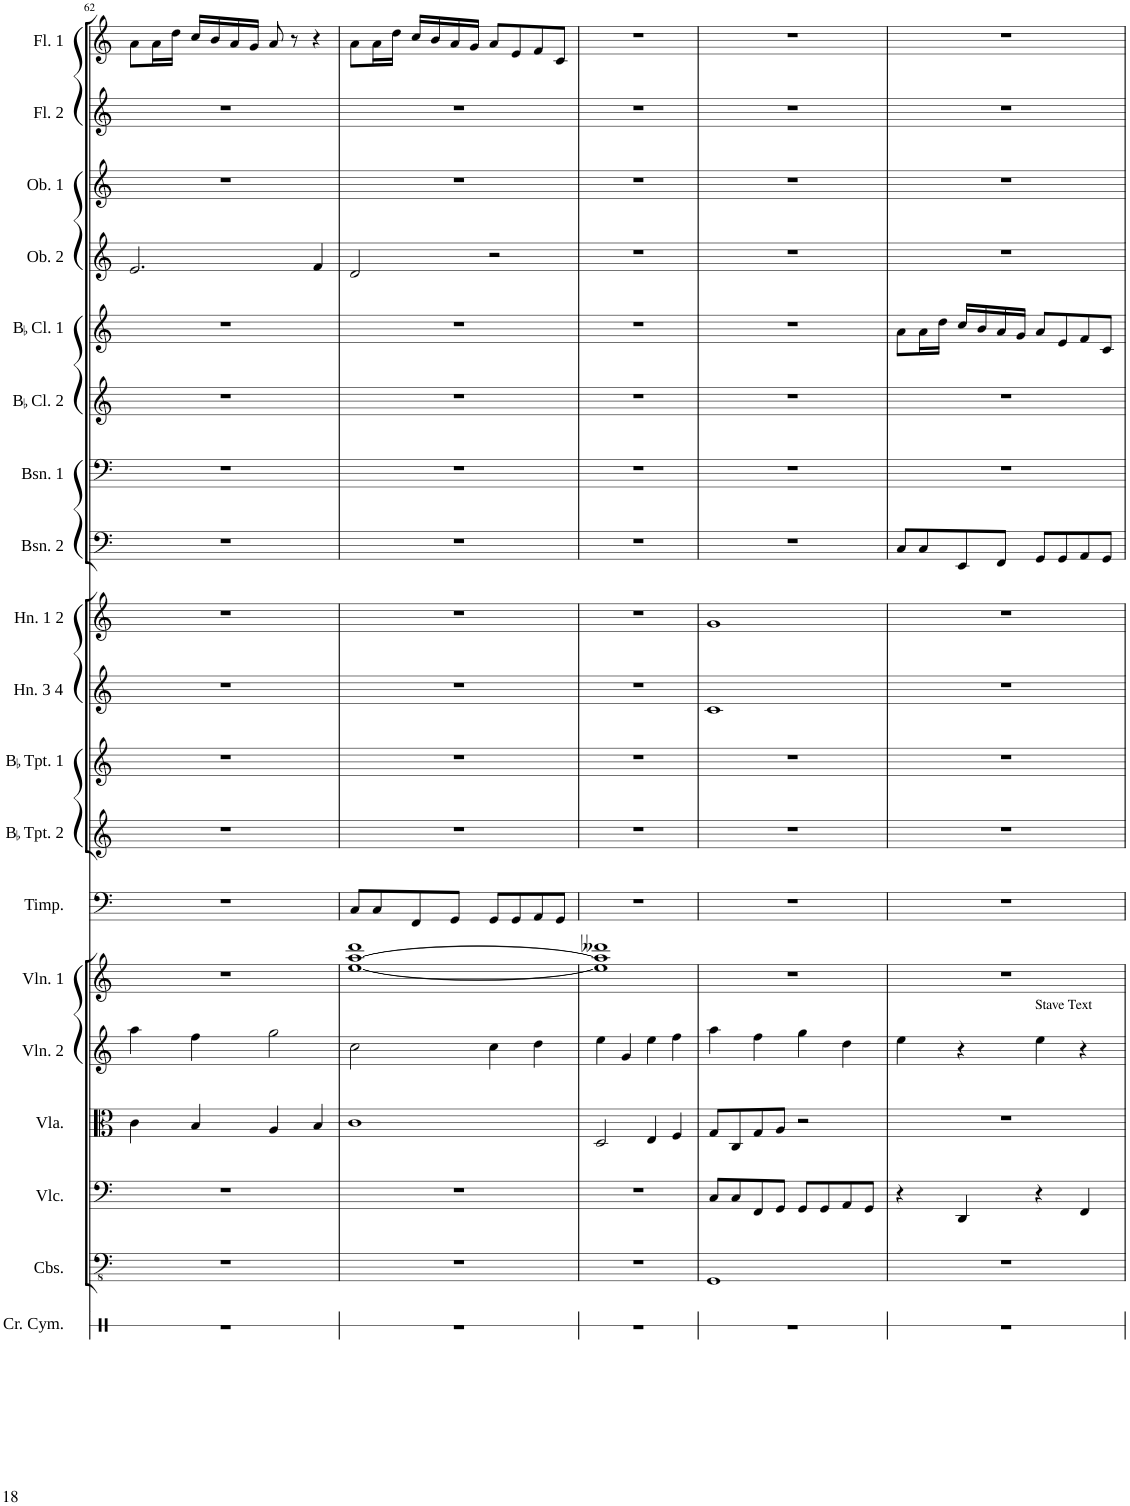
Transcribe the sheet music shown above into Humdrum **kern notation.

**kern	**kern	**kern	**kern	**kern	**kern	**kern	**kern	**kern	**kern	**kern	**kern	**kern	**kern	**kern	**kern	**kern	**kern	**kern
*part19	*part18	*part17	*part16	*part15	*part14	*part13	*part12	*part11	*part10	*part9	*part8	*part7	*part6	*part5	*part4	*part3	*part2	*part1
*staff19	*staff18	*staff17	*staff16	*staff15	*staff14	*staff13	*staff12	*staff11	*staff10	*staff9	*staff8	*staff7	*staff6	*staff5	*staff4	*staff3	*staff2	*staff1
*I"Crash Cymbal	*I"Contrabass	*I"Violoncello	*I"Viola	*I"Violin 2	*I"Violin 1	*I"Timpani	*I"BaccidentalFlat Trumpet 2	*I"BaccidentalFlat Trumpet 1	*I"Horn 3 4	*I"Horn 1 2	*I"Bassoon 2	*I"Bassoon 1	*I"BaccidentalFlat Clarinet 2	*I"BaccidentalFlat Clarinet 1	*I"Oboe 2	*I"Oboe 1	*I"Flute 2	*I"Flute 1
*I'Cr. Cym.	*I'Cbs.	*I'Vlc.	*I'Vla.	*I'Vln. 2	*I'Vln. 1	*I'Timp.	*I'BaccidentalFlat Tpt. 2	*I'BaccidentalFlat Tpt. 1	*I'Hn. 3 4	*I'Hn. 1 2	*I'Bsn. 2	*I'Bsn. 1	*I'BaccidentalFlat Cl. 2	*I'BaccidentalFlat Cl. 1	*I'Ob. 2	*I'Ob. 1	*I'Fl. 2	*I'Fl. 1
!!LO:PB:g=z
*clefX	*clefFv4	*clefF4	*clefC3	*clefG2	*clefG2	*clefF4	*clefG2	*clefG2	*clefG2	*clefG2	*clefF4	*clefF4	*clefG2	*clefG2	*clefG2	*clefG2	*clefG2	*clefG2
*	*	*	*	*	*	*	*ITrd1c2	*ITrd1c2	*ITrd4c7	*ITrd4c7	*	*	*ITrd1c2	*ITrd1c2	*	*	*	*
*k[]	*k[]	*k[]	*k[]	*k[]	*k[]	*k[]	*k[]	*k[]	*k[]	*k[]	*k[]	*k[]	*k[]	*k[]	*k[]	*k[]	*k[]	*k[]
*M4/4	*M4/4	*M4/4	*M4/4	*M4/4	*M4/4	*M4/4	*M4/4	*M4/4	*M4/4	*M4/4	*M4/4	*M4/4	*M4/4	*M4/4	*M4/4	*M4/4	*M4/4	*M4/4
=62	=62	=62	=62	=62	=62	=62	=62	=62	=62	=62	=62	=62	=62	=62	=62	=62	=62	=62
1r	1r	1r	4c\	4aa\	1r	1r	1r	1r	1r	1r	1r	1r	1r	1r	2.e/	1r	1r	8a\L
.	.	.	.	.	.	.	.	.	.	.	.	.	.	.	.	.	.	16a\L
.	.	.	.	.	.	.	.	.	.	.	.	.	.	.	.	.	.	16dd\JJ
.	.	.	4B/	4ff\	.	.	.	.	.	.	.	.	.	.	.	.	.	16cc/LL
.	.	.	.	.	.	.	.	.	.	.	.	.	.	.	.	.	.	16b/
.	.	.	.	.	.	.	.	.	.	.	.	.	.	.	.	.	.	16a/
.	.	.	.	.	.	.	.	.	.	.	.	.	.	.	.	.	.	16g/JJ
.	.	.	4A/	2gg\	.	.	.	.	.	.	.	.	.	.	.	.	.	8a/
.	.	.	.	.	.	.	.	.	.	.	.	.	.	.	.	.	.	8r
.	.	.	4B/	.	.	.	.	.	.	.	.	.	.	.	4f/	.	.	4r
=63	=63	=63	=63	=63	=63	=63	=63	=63	=63	=63	=63	=63	=63	=63	=63	=63	=63	=63
1r	1r	1r	1c	2cc\	[1ee [1aa 1ddd	8C/L	1r	1r	1r	1r	1r	1r	1r	1r	2d/	1r	1r	8a\L
.	.	.	.	.	.	8C/	.	.	.	.	.	.	.	.	.	.	.	16a\L
.	.	.	.	.	.	.	.	.	.	.	.	.	.	.	.	.	.	16dd\JJ
.	.	.	.	.	.	8FF/	.	.	.	.	.	.	.	.	.	.	.	16cc/LL
.	.	.	.	.	.	.	.	.	.	.	.	.	.	.	.	.	.	16b/
.	.	.	.	.	.	8GG/J	.	.	.	.	.	.	.	.	.	.	.	16a/
.	.	.	.	.	.	.	.	.	.	.	.	.	.	.	.	.	.	16g/JJ
.	.	.	.	4cc\	.	8GG/L	.	.	.	.	.	.	.	.	2r	.	.	8a/L
.	.	.	.	.	.	8GG/	.	.	.	.	.	.	.	.	.	.	.	8e/
.	.	.	.	4dd\	.	8AA/	.	.	.	.	.	.	.	.	.	.	.	8f/
.	.	.	.	.	.	8GG/J	.	.	.	.	.	.	.	.	.	.	.	8c/J
=64	=64	=64	=64	=64	=64	=64	=64	=64	=64	=64	=64	=64	=64	=64	=64	=64	=64	=64
1r	1r	1r	2D/	4ee\	1ee] 1aa] 1ddd--X	1r	1r	1r	1r	1r	1r	1r	1r	1r	1r	1r	1r	1r
.	.	.	.	4g/	.	.	.	.	.	.	.	.	.	.	.	.	.	.
.	.	.	4E/	4ee\	.	.	.	.	.	.	.	.	.	.	.	.	.	.
.	.	.	4F/	4ff\	.	.	.	.	.	.	.	.	.	.	.	.	.	.
=65	=65	=65	=65	=65	=65	=65	=65	=65	=65	=65	=65	=65	=65	=65	=65	=65	=65	=65
1r	1GGG	8C/L	8G/L	4aa\	1r	1r	1r	1r	1c	1g	1r	1r	1r	1r	1r	1r	1r	1r
.	.	8C/	8C/	.	.	.	.	.	.	.	.	.	.	.	.	.	.	.
.	.	8FF/	8G/	4ff\	.	.	.	.	.	.	.	.	.	.	.	.	.	.
.	.	8GG/J	8A/J	.	.	.	.	.	.	.	.	.	.	.	.	.	.	.
.	.	8GG/L	2r	4gg\	.	.	.	.	.	.	.	.	.	.	.	.	.	.
.	.	8GG/	.	.	.	.	.	.	.	.	.	.	.	.	.	.	.	.
.	.	8AA/	.	4dd\	.	.	.	.	.	.	.	.	.	.	.	.	.	.
.	.	8GG/J	.	.	.	.	.	.	.	.	.	.	.	.	.	.	.	.
=66	=66	=66	=66	=66	=66	=66	=66	=66	=66	=66	=66	=66	=66	=66	=66	=66	=66	=66
1r	1r	4r	1r	4ee\	1r	1r	1r	1r	1r	1r	8C/L	1r	1r	8a\L	1r	1r	1r	1r
.	.	.	.	.	.	.	.	.	.	.	8C/	.	.	16a\L	.	.	.	.
.	.	.	.	.	.	.	.	.	.	.	.	.	.	16dd\JJ	.	.	.	.
.	.	4DD/	.	4r	.	.	.	.	.	.	8EE/	.	.	16cc/LL	.	.	.	.
.	.	.	.	.	.	.	.	.	.	.	.	.	.	16b/	.	.	.	.
.	.	.	.	.	.	.	.	.	.	.	8FF/J	.	.	16a/	.	.	.	.
.	.	.	.	.	.	.	.	.	.	.	.	.	.	16g/JJ	.	.	.	.
!	!	!	!	!LO:TX:a:t=Stave Text	!	!	!	!	!	!	!	!	!	!	!	!	!	!
.	.	4r	.	4ee\	.	.	.	.	.	.	8GG/L	.	.	8a/L	.	.	.	.
.	.	.	.	.	.	.	.	.	.	.	8GG/	.	.	8e/	.	.	.	.
.	.	4FF/	.	4r	.	.	.	.	.	.	8AA/	.	.	8f/	.	.	.	.
.	.	.	.	.	.	.	.	.	.	.	8GG/J	.	.	8c/J	.	.	.	.
=	=	=	=	=	=	=	=	=	=	=	=	=	=	=	=	=	=	=
*-	*-	*-	*-	*-	*-	*-	*-	*-	*-	*-	*-	*-	*-	*-	*-	*-	*-	*-
